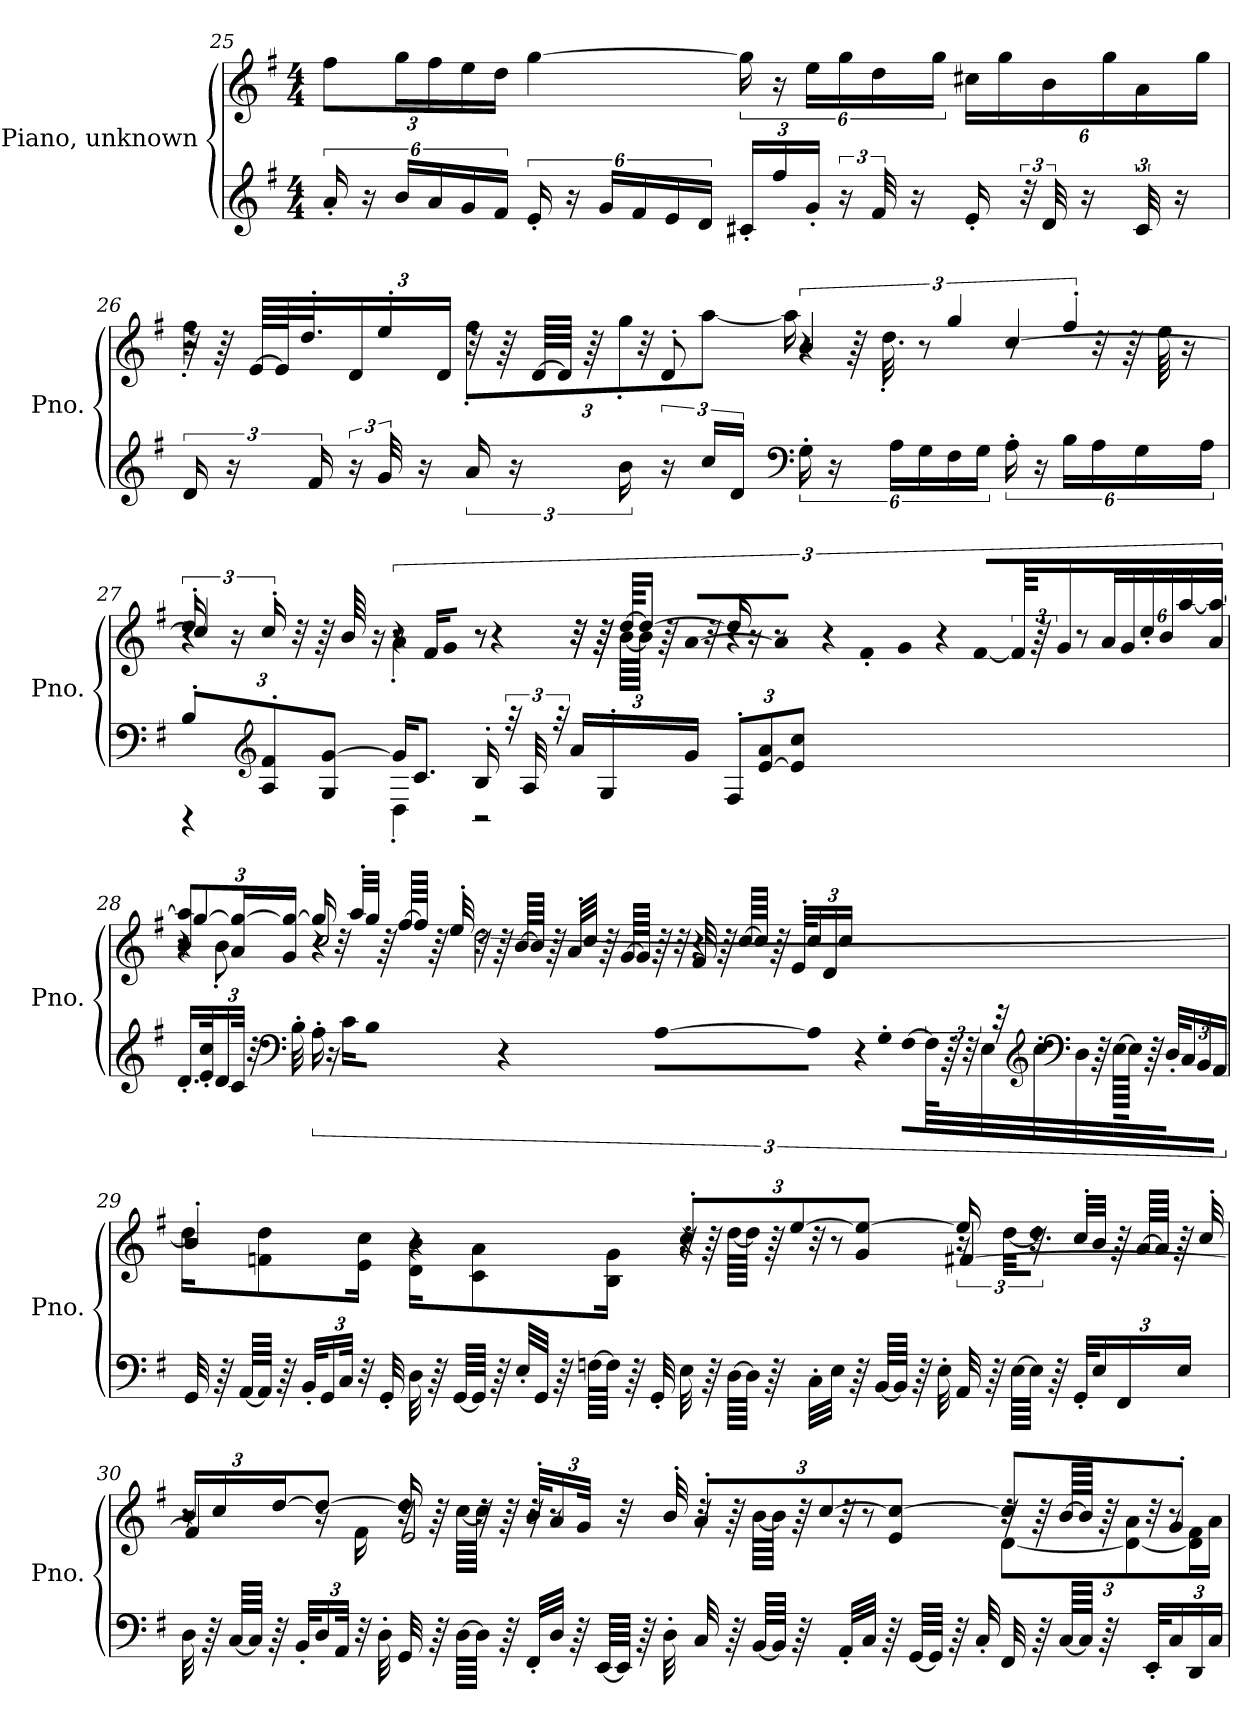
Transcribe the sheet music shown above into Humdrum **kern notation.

**kern	**kern
*part1	*part1
*staff2	*staff1
*I"Piano, unknown	*
*I'Pno.	*
!!LO:LB:g=z
*clefG2	*clefG2
*k[f#]	*k[f#]
*M4/4	*M4/4
*	*Xbrackettup
=25	=25
24a'/	12ff#\L
24r	.
24b/LL	24gg\L
*Xbrackettup	*
24a/	24ff#\
24g/	24ee\
24f#/JJ	24dd\JJ
*brackettup	*
24e'/	[4gg\
24r	.
24g/LL	.
*Xbrackettup	*
24f#/	.
24e/	.
24d/JJ	.
*	*brackettup
24c#X'/LL	24gg\]
24ff#/	24r
24g'/JJ	24ee\LL
*brackettup	*Xbrackettup
24r	24gg\
48f#/	24dd\
16r	.
.	24gg\JJ
16e'/	24cc#X\LL
.	24gg\
48r	.
48d/	24b\
16r	.
.	24gg\
48c#/	24a\
16r	.
.	24gg\JJ
!!LO:LB:g=z
=26	=26
*	*^
*	*	*^
24d/	32r	4ff#'\	2r
.	64r	.	.
24r	.	.	.
.	[64e/LLLL	.	.
.	64e/J]	.	.
.	32.dd'/J	.	.
24f#/	.	.	.
24r	24d/	.	.
48g/	24ee'/	.	.
16r	.	.	.
.	24d/JJ	.	.
24a/	32r	12ff#'\L	.
.	64r	.	.
24r	.	.	.
.	[64d/LLLL	.	.
.	64d/JJJJ]	.	.
.	64r	.	.
24b\	.	12gg'\	.
.	32r	.	.
24r	8d'/	.	.
24cc/LL	.	[12aa\J	.
24d/JJ	.	.	.
*clefF4	*	*	*
*	*brackettup	*	*
24G'\	6b/	16aa\]	4r
24r	.	.	.
.	.	64r	.
.	.	32.dd'\	.
24A\LL	.	.	.
*Xbrackettup	*	*	*
24G\	.	8r	.
24F#\	6gg/	.	.
24G\JJ	.	.	.
*brackettup	*	*	*
24A'\	.	8r	[4cc/
24r	.	.	.
24B\LL	6ff#'/	.	.
*Xbrackettup	*	*	*
24A\	.	32r	.
.	.	64r	.
24G\	.	.	.
.	.	64ee\	.
.	.	16r	.
24A\JJ	.	.	.
!!LO:PB:g=z	!!	!!
=27	=27	=27	=27
*^	*	*	*
12B'/L	4r	24dd'/	4r	4cc/]
.	.	24r	.	.
*clefG2	*	*	*	*
12A/' 12f#/'	.	24cc'/	.	.
.	.	32r	.	.
.	.	64r	.	.
12G/ [12g/J	.	.	.	.
.	.	64b/	.	.
.	.	16r	.	.
16g/KL]	4D'\	12r	4a'\	4r
8.c/J	.	.	.	.
.	.	24f#/LL	.	.
.	.	32g/JJk	.	.
.	.	64r	.	.
.	.	[64a/LLLL	.	.
.	.	64a/JJJJ]	.	.
.	.	64r	.	.
.	.	32f#'/	.	.
16B'/	2r	32g/	8r	8r
.	.	64r	.	.
.	.	[64f#/LLLL	.	.
*brackettup	*	*	*	*
48r	.	96f#/JJJJ]	.	.
.	.	96r	.	.
48A/	.	24g/	.	.
48r	.	.	.	.
*Xbrackettup	*	*	*	*
24a/LL	.	8r	32r	32r
.	.	.	64r	64r
24G'/	.	.	.	.
.	.	.	[64b\LLLL	[64dd/KKLL
.	.	.	64b\JJJJ]	16dd/JJ_
.	.	.	64r	.
24g/JJ	.	.	.	.
.	.	.	32r	.
*	*	*Xbrackettup	*	*
12F#'/L	.	24a/LL	4r	16dd/]
.	.	24g/	.	.
.	.	.	.	16r
[12e/ 12a/	.	24cc'/	.	.
.	.	24b/	.	8r
12e/] 12cc/J	.	[24aa/	.	.
.	.	24a/ 24aa/_JJ	.	.
*v	*v	*	*	*
!!LO:LB:g=z	!!	!!
=28	=28	=28	=28
16.d'/LL	12b/ 12aa/]L	8r	4r
.	[12gg/	.	.
32e/' 32cc/'K	.	.	.
24d/	.	8b'\	.
48c/JJk	24a/ 24gg/_L	.	.
32r	.	.	.
.	24g/ 24gg/_JJ	.	.
*clefF4	*	*	*
32B'\	.	.	.
*brackettup	*	*	*
24A'\	16gg/]	4r	2cc'/
24r	.	.	.
.	32r	.	.
24c\LL	.	.	.
.	32aa'/LLL	.	.
32B\JJk	32gg/JJJ	.	.
64r	64r	.	.
[64A\LLLL	[64ff#/LLLL	.	.
64A\JJJJ]	64ff#/JJJJ]	.	.
64r	64r	.	.
32G'\	32ee'/	.	.
[8F#\L	32r	[2dd\	.
.	64r	.	.
.	[64b/LLLL	.	.
.	64b/JJJJ]	.	.
.	64r	.	.
.	32a'/LLL	.	.
96F#\Jkkk]	32cc/JJJ	.	.
96r	.	.	.
48r	.	.	.
.	64r	.	.
48E\	.	.	.
.	[64g/LLLL	.	.
32r	64g/JJJJ]	.	.
.	64r	.	.
*clefG2	*	*	*
32cc'\	32r	.	.
*clefF4	*	*	*
32D\	32f#/	.	4r
64r	64r	.	.
[64E\LLLL	[64cc/LLLL	.	.
64E\JJJJ]	64cc/JJJJ]	.	.
64r	64r	.	.
32D'/KLL	32e'/KLL	.	.
*Xbrackettup	*	*	*
24C/	24cc/	.	.
24BB/	24d/	.	.
24AA/JJ	24cc/JJ	.	.
!!LO:LB:g=z	!!	!!
=29	=29	=29	=29
32GG/	4b'/	16dd\KL]	2r
64r	.	.	.
[64AA/LLLL	.	.	.
64AA/JJJJ]	.	8fn\ 8dd\	.
64r	.	.	.
32BB'/KLL	.	.	.
24GG/	.	.	.
48C/JJk	.	.	.
32r	.	16e\ 16cc\Jk	.
32GG'/	.	.	.
32D\	4r	16d\ 16b\KL	.
64r	.	.	.
[64GG/LLLL	.	.	.
64GG/JJJJ]	.	8c\ 8a\	.
64r	.	.	.
32E'/LLL	.	.	.
32GG/JJJ	.	.	.
64r	.	.	.
[64Fn\LLLL	.	.	.
64F\JJJJ]	.	16B\ 16g\Jk	.
64r	.	.	.
32GG'/	.	.	.
32E\	12cc'/L	32r	4r
64r	.	64r	.
[64D\LLLL	.	[64dd\LLLL	.
64D\JJJJ]	.	64dd\JJJJ]	.
64r	.	64r	.
.	[12ee/	.	.
32C'\LLL	.	32r	.
32E\JJJ	.	8r	.
64r	.	.	.
.	12g/ 12ee/_J	.	.
[64BB/LLLL	.	.	.
64BB/JJJJ]	.	.	.
64r	.	.	.
32E'\	.	.	.
*	*	*brackettup	*
32AA/	16ee/]	24r	[4f#X/
64r	.	.	.
.	.	[48dd\KKL	.
[64E\LLLL	.	.	.
64E\JJJJ]	32r	8.dd\J]	.
64r	.	.	.
32GG'/KLL	32cc'/LLL	.	.
24E/	32b/JJJ	.	.
.	64r	.	.
24FF#/	.	.	.
.	[64a/LLLL	.	.
.	64a/JJJJ]	.	.
.	64r	.	.
24E/JJ	.	.	.
.	32cc'/	.	.
!!LO:LB:g=z	!!	!!
=30	=30	=30	=30
*	*Xbrackettup	*	*
32D\	24b/LL	8r	4f#/]
64r	.	.	.
.	24cc/	.	.
[64C/LLLL	.	.	.
64C/JJJJ]	.	.	.
64r	.	.	.
.	[24dd/J	.	.
32BB'/KLL	.	.	.
24D/	8dd/J_	16r	.
48AA/JJk	.	.	.
32r	.	16f#\	.
32D'\	.	.	.
32GG/	16dd/]	32r	2e/
64r	.	64r	.
[64D\LLLL	.	[64cc\LLLL	.
64D\JJJJ]	32r	64cc\JJJJ]	.
64r	.	64r	.
32FF#'/LLL	32b'/KLL	32r	.
32D/JJJ	24a/	8r	.
64r	.	.	.
.	48g/JJk	.	.
[64EE/LLLL	.	.	.
64EE/JJJJ]	32r	.	.
64r	.	.	.
32D'\	32b'/	.	.
32C/	12a'/L	32r	.
64r	.	64r	.
[64BB/LLLL	.	[64b\LLLL	.
64BB/JJJJ]	.	64b\JJJJ]	.
64r	.	64r	.
.	[12cc/	.	.
32AA'/LLL	.	32r	.
32C/JJJ	.	8r	.
64r	.	.	.
.	12e/ 12cc/_J	.	.
[64GG/LLLL	.	.	.
64GG/JJJJ]	.	.	.
64r	.	.	.
32C'/	.	.	.
32FF#/	8cc/L]	[12d\L	32r
64r	.	.	64r
[64C/LLLL	.	.	[64b/LLLL
64C/JJJJ]	.	.	64b/JJJJ]
64r	.	.	64r
.	.	12d\_ 12a\	.
32EE'/KLL	.	.	32r
24C/	8g'/J	.	8r
24DD/	.	24d\] 24f#\L	.
24C/JJ	.	24a\JJ	.
*	*v	*v	*v
=	=
*-	*-
